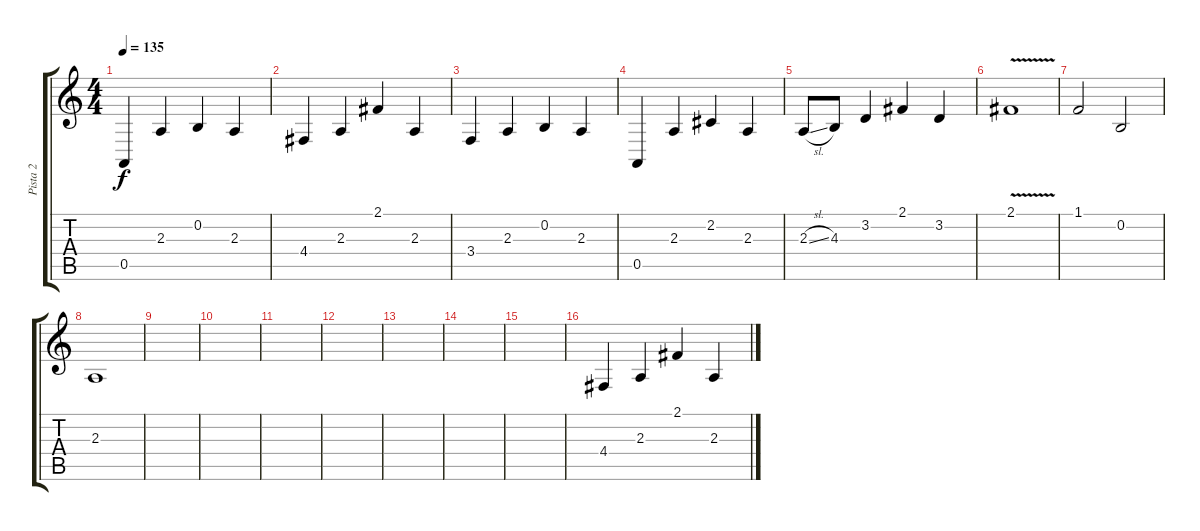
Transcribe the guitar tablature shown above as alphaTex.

\track ("Pista 2" "Pista 2") {instrument electricpiano2}
\staff {score tabs}
\tuning (E4 B3 G3 D3 A2 E2) {hide}
\ts (4 4)
\tempo 135
\clef g2
\ks c
0.5.4{dy f} 2.3.4 0.2.4 2.3.4 |
4.4.4 2.3.4 2.1.4 2.3.4 |
3.4.4 2.3.4 0.2.4 2.3.4 |
0.5.4 2.3.4 2.2.4 2.3.4 |
2.3{sl}.8 4.3.8 3.2.4 2.1.4 3.2.4 |
2.1{v}.1 |
1.1.2 0.2.2 |
2.3.1 |
|
|
|
|
|
|
|
4.4.4 2.3.4 2.1.4 2.3.4
